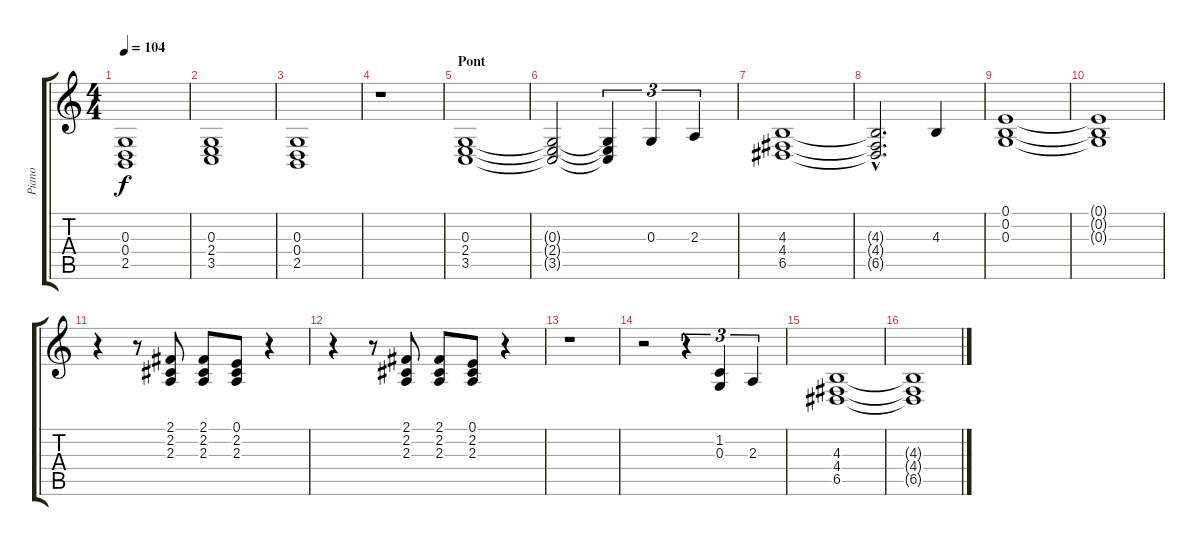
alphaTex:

\track ("Piano" "Piano") {instrument acousticgrandpiano}
\staff {score tabs}
\tuning (E4 B3 G3 D3 A2 E2) {hide}
\ts (4 4)
\tempo 104
\clef g2
\ks c
(0.3 0.4 2.5).1{dy f} |
(0.3 2.4 3.5).1 |
(0.3 0.4 2.5).1 |
r.1 |
\section ("" "Pont")
(0.3 2.4 3.5).1 |
(0.3{t} 2.4{t} 3.5{t}).2 (0.3{t} 2.4{t} 3.5{t}).4{tu (3 2)} 0.3.4{tu (3 2)} 2.3.4{tu (3 2)} |
(4.3 4.4 6.5).1 |
(4.3{hac t} 4.4{hac t} 6.5{hac t}).2{d} 4.3.4 |
(0.1 0.2 0.3).1 |
(0.1{t} 0.2{t} 0.3{t}).1 |
r.4 r.8 (2.1 2.2 2.3).8 (2.1 2.2 2.3).8 (0.1 2.2 2.3).8 r.4 |
r.4 r.8 (2.1 2.2 2.3).8 (2.1 2.2 2.3).8 (0.1 2.2 2.3).8 r.4 |
r.1 |
r.2 r.4{tu (3 2)} (1.2 0.3).4{tu (3 2)} 2.3.4{tu (3 2)} |
(4.3 4.4 6.5).1 |
(4.3{t} 4.4{t} 6.5{t}).1
